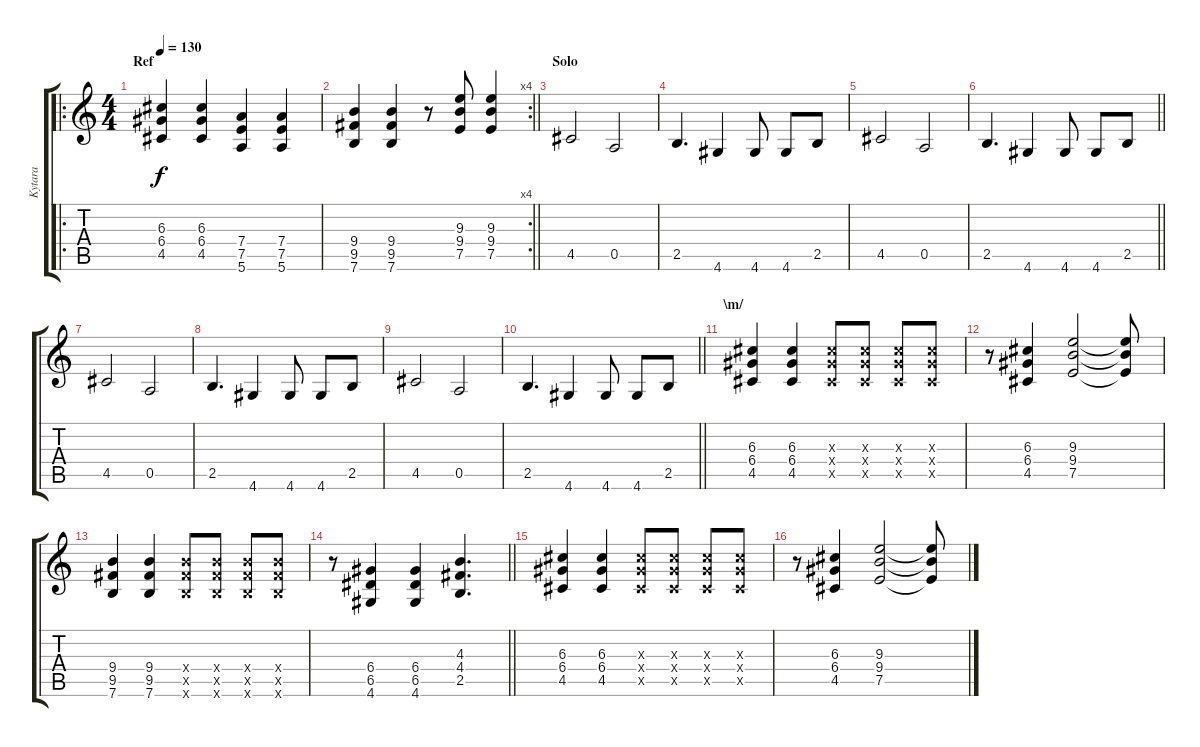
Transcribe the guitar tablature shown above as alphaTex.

\track ("Kytara" "Kytara") {instrument electricguitarclean}
\staff {score tabs}
\tuning (E4 B3 G3 D3 A2 E2) {hide}
\ro
\ts (4 4)
\section ("" "Ref")
\tempo 130
\clef g2
\ks c
(6.3 6.4 4.5).4{dy f} (6.3 6.4 4.5).4 (7.4 7.5 5.6).4 (7.4 7.5 5.6).4 |
\rc 4
\barLineRight lightlight
(9.4 9.5 7.6).4 (9.4 9.5 7.6).4 r.8 (9.3 9.4 7.5).8 (9.3 9.4 7.5).4 |
\section ("" "Solo")
4.5.2{instrument electricguitarclean} 0.5.2 |
2.5.4{d} 4.6.4 4.6.8 4.6.8 2.5.8 |
4.5.2 0.5.2 |
\barLineRight lightlight
2.5.4{d} 4.6.4 4.6.8 4.6.8 2.5.8 |
4.5.2 0.5.2 |
2.5.4{d} 4.6.4 4.6.8 4.6.8 2.5.8 |
4.5.2 0.5.2 |
\barLineRight lightlight
2.5.4{d} 4.6.4 4.6.8 4.6.8 2.5.8 |
\section ("" "\\m/")
(6.3 6.4 4.5).4{instrument overdrivenguitar} (6.3 6.4 4.5).4 (6.3{x} 6.4{x} 4.5{x}).8 (6.3{x} 6.4{x} 4.5{x}).8 (6.3{x} 6.4{x} 4.5{x}).8 (6.3{x} 6.4{x} 4.5{x}).8 |
r.8 (6.3 6.4 4.5).4 (9.3 9.4 7.5).2 (9.3{t} 9.4{t} 7.5{t}).8 |
(9.4 9.5 7.6).4 (9.4 9.5 7.6).4 (9.4{x} 9.5{x} 7.6{x}).8 (9.4{x} 9.5{x} 7.6{x}).8 (9.4{x} 9.5{x} 7.6{x}).8 (9.4{x} 9.5{x} 7.6{x}).8 |
\barLineRight lightlight
r.8 (6.4 6.5 4.6).4 (6.4 6.5 4.6).4 (4.3 4.4 2.5).4{d} |
(6.3 6.4 4.5).4{instrument overdrivenguitar} (6.3 6.4 4.5).4 (6.3{x} 6.4{x} 4.5{x}).8 (6.3{x} 6.4{x} 4.5{x}).8 (6.3{x} 6.4{x} 4.5{x}).8 (6.3{x} 6.4{x} 4.5{x}).8 |
r.8 (6.3 6.4 4.5).4 (9.3 9.4 7.5).2 (9.3{t} 9.4{t} 7.5{t}).8
